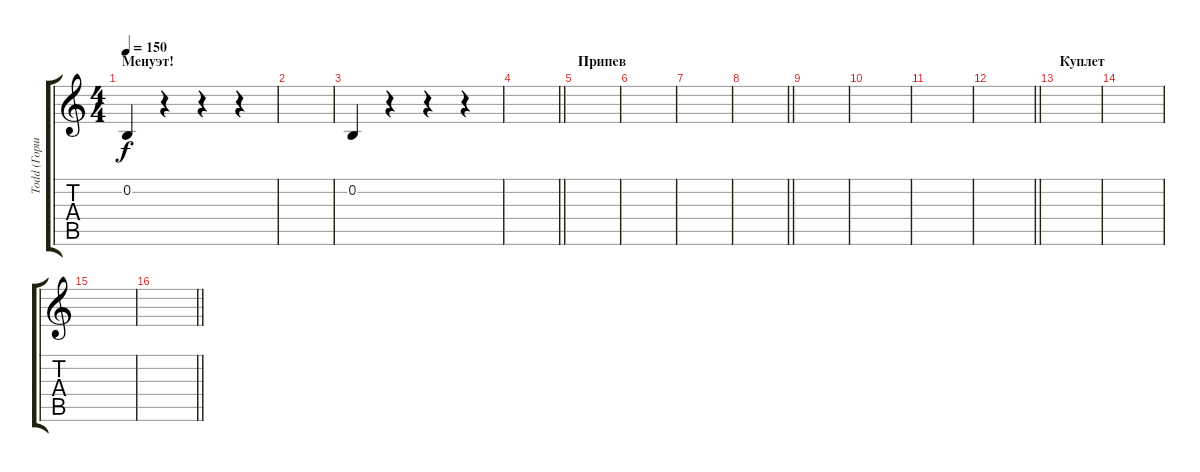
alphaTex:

\track ("Todd (Горшенёв)" "Todd (Горш") {instrument bassoon}
\staff {score tabs}
\tuning (E4 B3 G3 D3 A2 E2) {hide}
\ts (4 4)
\section ("" "Менуэт!")
\tempo 150
\clef g2
\ks c
0.2.4{dy f} r.4 r.4 r.4 |
|
0.2.4 r.4 r.4 r.4 |
\barLineRight lightlight
|
\section ("" "Припев")
|
|
|
\barLineRight lightlight
|
|
|
|
\barLineRight lightlight
|
\section ("" "Куплет")
|
|
|
\barLineRight lightlight
